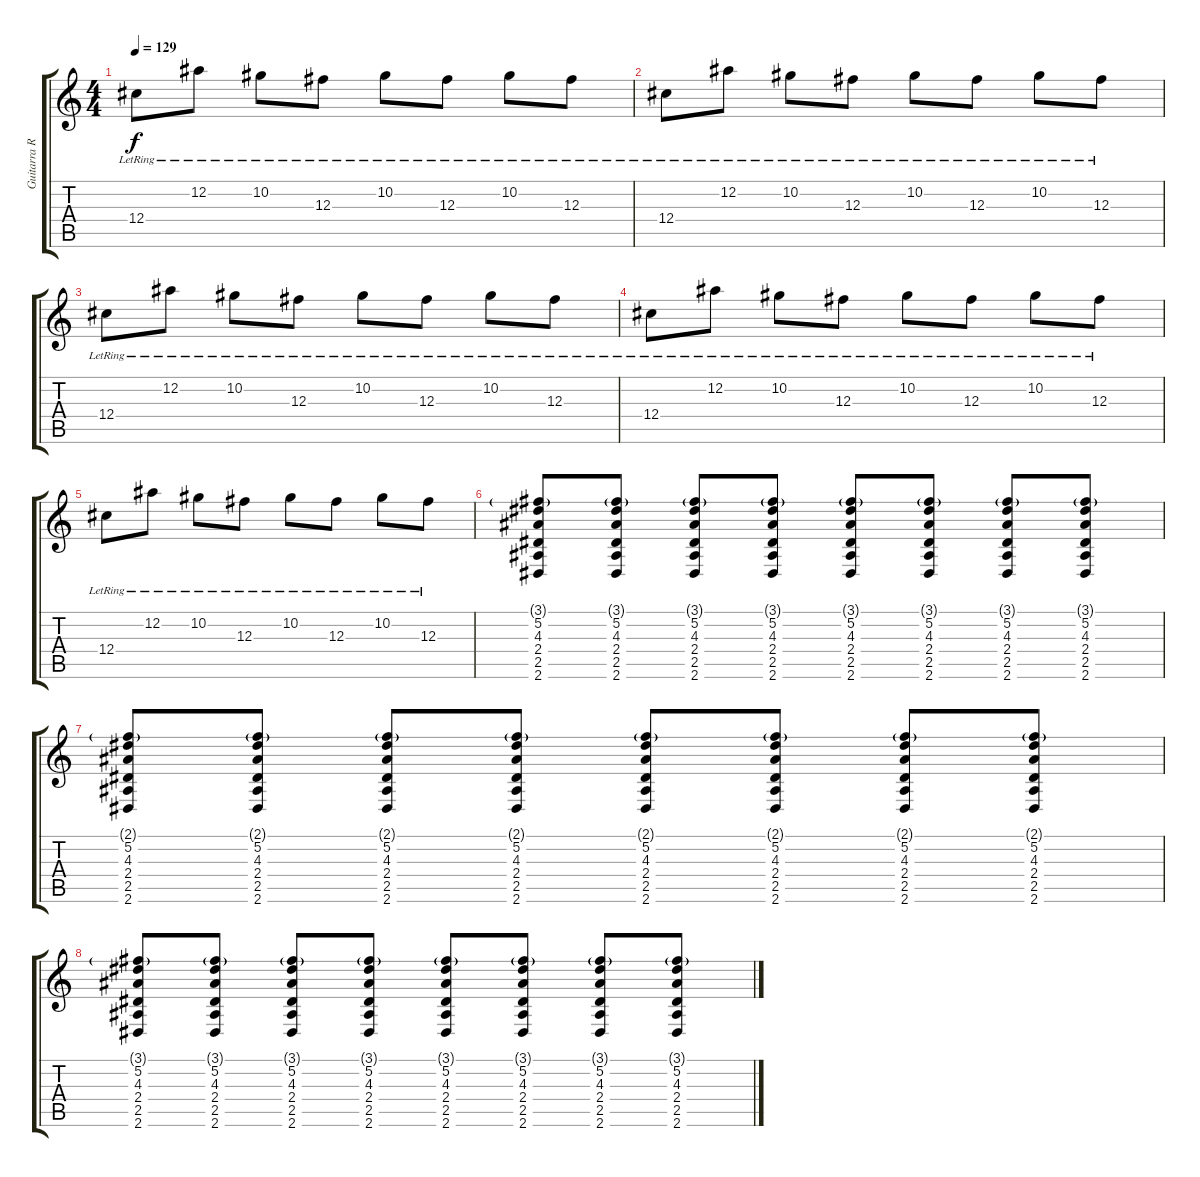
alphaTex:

\track ("Guitarra R (Kirby)" "Guitarra R") {instrument electricguitarjazz}
\staff {score tabs}
\tuning (Eb4 Bb3 Gb3 Db3 Ab2 Db2) {hide}
\ts (4 4)
\tempo 129
\clef g2
\ks c
12.4{lr}.8{dy f} 12.2{lr}.8 10.2{lr}.8 12.3{lr}.8 10.2{lr}.8 12.3{lr}.8 10.2{lr}.8 12.3{lr}.8 |
12.4{lr}.8 12.2{lr}.8 10.2{lr}.8 12.3{lr}.8 10.2{lr}.8 12.3{lr}.8 10.2{lr}.8 12.3{lr}.8 |
12.4{lr}.8 12.2{lr}.8 10.2{lr}.8 12.3{lr}.8 10.2{lr}.8 12.3{lr}.8 10.2{lr}.8 12.3{lr}.8 |
12.4{lr}.8 12.2{lr}.8 10.2{lr}.8 12.3{lr}.8 10.2{lr}.8 12.3{lr}.8 10.2{lr}.8 12.3{lr}.8 |
12.4{lr}.8 12.2{lr}.8 10.2{lr}.8 12.3{lr}.8 10.2{lr}.8 12.3{lr}.8 10.2{lr}.8 12.3{lr}.8 |
(3.1{g} 5.2 4.3 2.4 2.5 2.6).8 (3.1{g} 5.2 4.3 2.4 2.5 2.6).8 (3.1{g} 5.2 4.3 2.4 2.5 2.6).8 (3.1{g} 5.2 4.3 2.4 2.5 2.6).8 (3.1{g} 5.2 4.3 2.4 2.5 2.6).8 (3.1{g} 5.2 4.3 2.4 2.5 2.6).8 (3.1{g} 5.2 4.3 2.4 2.5 2.6).8 (3.1{g} 5.2 4.3 2.4 2.5 2.6).8 |
(2.1{g} 5.2 4.3 2.4 2.5 2.6).8 (2.1{g} 5.2 4.3 2.4 2.5 2.6).8 (2.1{g} 5.2 4.3 2.4 2.5 2.6).8 (2.1{g} 5.2 4.3 2.4 2.5 2.6).8 (2.1{g} 5.2 4.3 2.4 2.5 2.6).8 (2.1{g} 5.2 4.3 2.4 2.5 2.6).8 (2.1{g} 5.2 4.3 2.4 2.5 2.6).8 (2.1{g} 5.2 4.3 2.4 2.5 2.6).8 |
(3.1{g} 5.2 4.3 2.4 2.5 2.6).8 (3.1{g} 5.2 4.3 2.4 2.5 2.6).8 (3.1{g} 5.2 4.3 2.4 2.5 2.6).8 (3.1{g} 5.2 4.3 2.4 2.5 2.6).8 (3.1{g} 5.2 4.3 2.4 2.5 2.6).8 (3.1{g} 5.2 4.3 2.4 2.5 2.6).8 (3.1{g} 5.2 4.3 2.4 2.5 2.6).8 (3.1{g} 5.2 4.3 2.4 2.5 2.6).8
